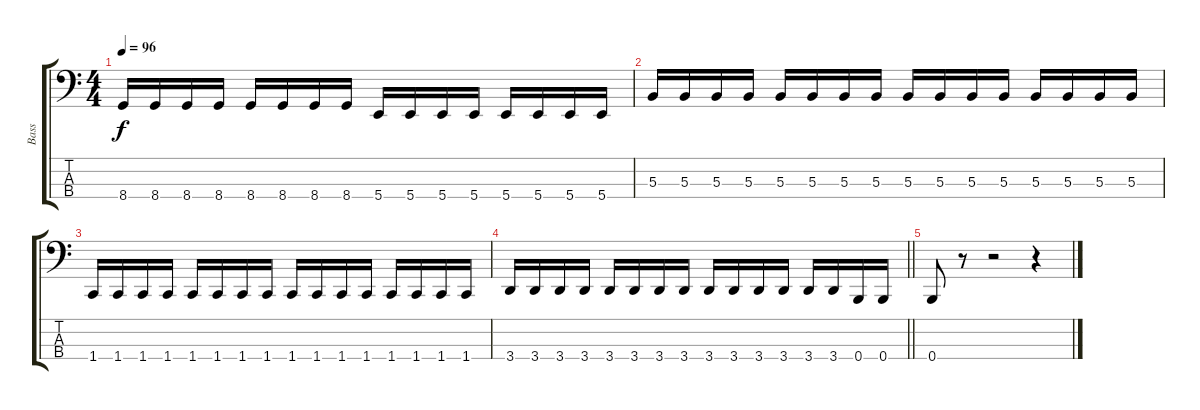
\track ("Bass" "Bass") {instrument electricbassfinger}
\staff {score tabs}
\tuning (E2 B1 Gb1 B0) {hide}
\ts (4 4)
\tempo 96
\clef f4
\ks c
8.4.16{dy f} 8.4.16 8.4.16 8.4.16 8.4.16 8.4.16 8.4.16 8.4.16 5.4.16 5.4.16 5.4.16 5.4.16 5.4.16 5.4.16 5.4.16 5.4.16 |
5.3.16 5.3.16 5.3.16 5.3.16 5.3.16 5.3.16 5.3.16 5.3.16 5.3.16 5.3.16 5.3.16 5.3.16 5.3.16 5.3.16 5.3.16 5.3.16 |
1.4.16 1.4.16 1.4.16 1.4.16 1.4.16 1.4.16 1.4.16 1.4.16 1.4.16 1.4.16 1.4.16 1.4.16 1.4.16 1.4.16 1.4.16 1.4.16 |
\barLineRight lightlight
3.4.16 3.4.16 3.4.16 3.4.16 3.4.16 3.4.16 3.4.16 3.4.16 3.4.16 3.4.16 3.4.16 3.4.16 3.4.16 3.4.16 0.4.16 0.4.16 |
0.4.8 r.8 r.2 r.4
